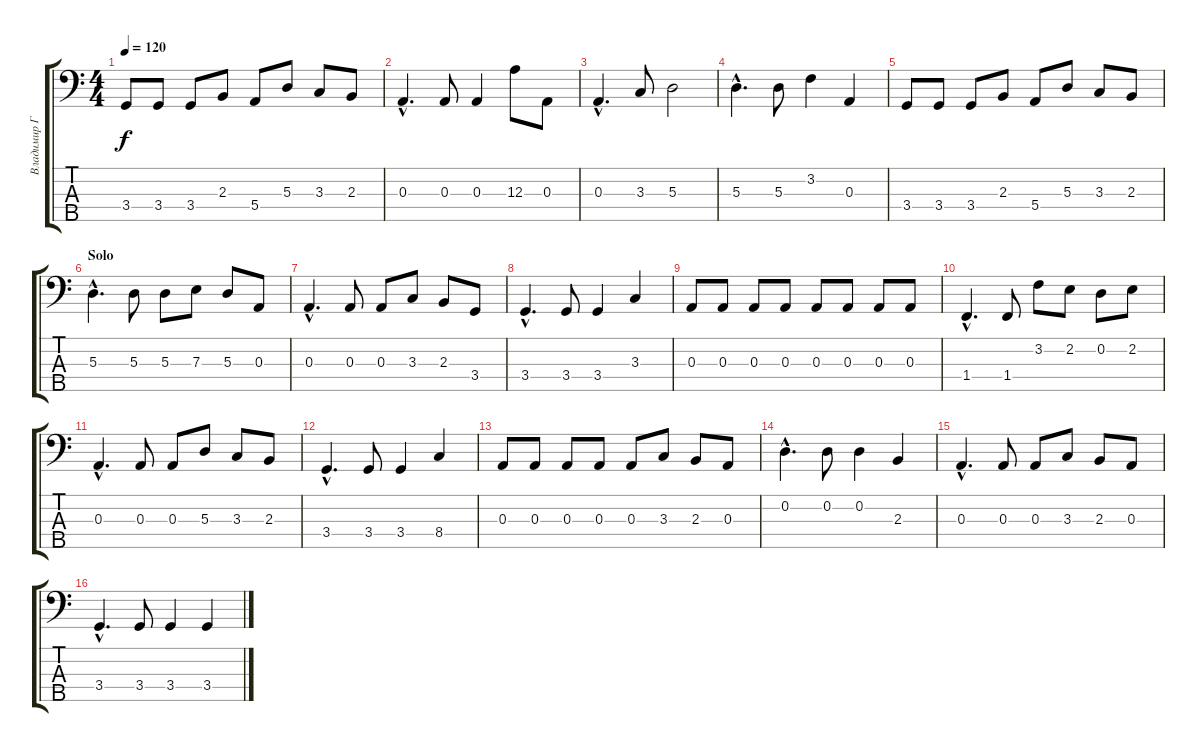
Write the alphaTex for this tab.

\track ("Владимир Гарбуз" "Владимир Г") {instrument electricbassfinger}
\staff {score tabs}
\tuning (G2 D2 A1 E1 B0) {hide}
\ts (4 4)
\tempo 120
\clef f4
\ks c
3.4.8{dy f} 3.4.8 3.4.8 2.3.8 5.4.8 5.3.8 3.3.8 2.3.8 |
0.3{hac}.4{d} 0.3.8 0.3.4 12.3.8 0.3.8 |
0.3{hac}.4{d} 3.3.8 5.3.2 |
5.3{hac}.4{d} 5.3.8 3.2.4 0.3.4 |
3.4.8 3.4.8 3.4.8 2.3.8 5.4.8 5.3.8 3.3.8 2.3.8 |
\section ("" "Solo")
5.3{hac}.4{d} 5.3.8 5.3.8 7.3.8 5.3.8 0.3.8 |
0.3{hac}.4{d} 0.3.8 0.3.8 3.3.8 2.3.8 3.4.8 |
3.4{hac}.4{d} 3.4.8 3.4.4 3.3.4 |
0.3.8 0.3.8 0.3.8 0.3.8 0.3.8 0.3.8 0.3.8 0.3.8 |
1.4{hac}.4{d} 1.4.8 3.2.8 2.2.8 0.2.8 2.2.8 |
0.3{hac}.4{d} 0.3.8 0.3.8 5.3.8 3.3.8 2.3.8 |
3.4{hac}.4{d} 3.4.8 3.4.4 8.4.4 |
0.3.8 0.3.8 0.3.8 0.3.8 0.3.8 3.3.8 2.3.8 0.3.8 |
0.2{hac}.4{d} 0.2.8 0.2.4 2.3.4 |
0.3{hac}.4{d} 0.3.8 0.3.8 3.3.8 2.3.8 0.3.8 |
3.4{hac}.4{d} 3.4.8 3.4.4 3.4.4
